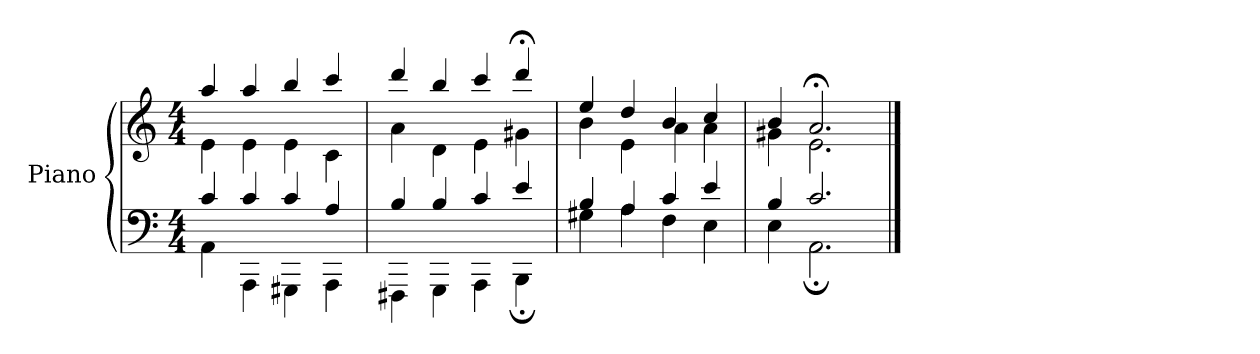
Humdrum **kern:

**kern	**kern
*part1	*part1
*staff2	*staff1
*I"Piano	*
*I'Pno.	*
*clefF4	*clefG2
*k[]	*k[]
*M4/4	*M4/4
=1	=1
*^	*^
4c/	4AA\	4aa/	4e\
4c/	4AAA\	4aa/	4e\
4c/	4GGG#X\	4bb/	4e\
4A/	4AAA\	4ccc/	4c\
=2	=2	=2	=2
4B/	4FFF#X\	4ddd/	4a\
4B/	4GGG\	4bb/	4d\
4c/	4AAA\	4ccc/	4e\
4e/	4BBB;\	4ddd;</	4g#X\
=3	=3	=3	=3
4B/	4G#X\	4ee/	4b\
4A/	4A\	4dd/	4e\
4c/	4F\	4b/	4a\
4e/	4E\	4cc/	4a\
=4	=4	=4	=4
4B/	4E\	4b/	4g#X\
2.c/	2.AA;\	2.a;</	2.e\
*v	*v	*	*
*	*v	*v
==	==
*-	*-
